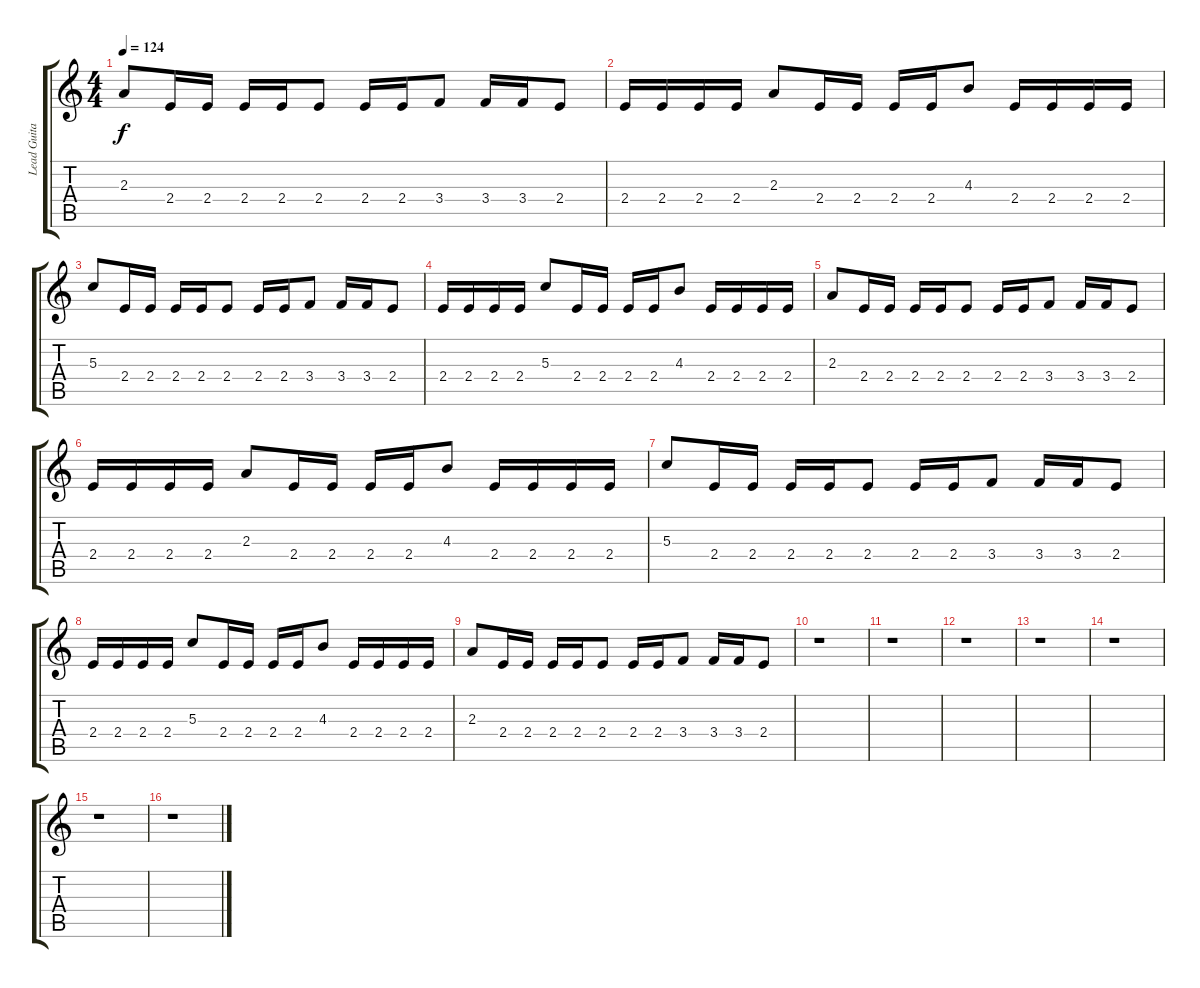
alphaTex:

\track ("Lead Guitar" "Lead Guita") {instrument distortionguitar}
\staff {score tabs}
\tuning (E4 B3 G3 D3 A2 E2) {hide}
\ts (4 4)
\tempo 124
\clef g2
\ks c
2.3.8{dy f} 2.4.16 2.4.16 2.4.16 2.4.16 2.4.8 2.4.16 2.4.16 3.4.8 3.4.16 3.4.16 2.4.8 |
2.4.16 2.4.16 2.4.16 2.4.16 2.3.8 2.4.16 2.4.16 2.4.16 2.4.16 4.3.8 2.4.16 2.4.16 2.4.16 2.4.16 |
5.3.8 2.4.16 2.4.16 2.4.16 2.4.16 2.4.8 2.4.16 2.4.16 3.4.8 3.4.16 3.4.16 2.4.8 |
2.4.16 2.4.16 2.4.16 2.4.16 5.3.8 2.4.16 2.4.16 2.4.16 2.4.16 4.3.8 2.4.16 2.4.16 2.4.16 2.4.16 |
2.3.8 2.4.16 2.4.16 2.4.16 2.4.16 2.4.8 2.4.16 2.4.16 3.4.8 3.4.16 3.4.16 2.4.8 |
2.4.16 2.4.16 2.4.16 2.4.16 2.3.8 2.4.16 2.4.16 2.4.16 2.4.16 4.3.8 2.4.16 2.4.16 2.4.16 2.4.16 |
5.3.8 2.4.16 2.4.16 2.4.16 2.4.16 2.4.8 2.4.16 2.4.16 3.4.8 3.4.16 3.4.16 2.4.8 |
2.4.16 2.4.16 2.4.16 2.4.16 5.3.8 2.4.16 2.4.16 2.4.16 2.4.16 4.3.8 2.4.16 2.4.16 2.4.16 2.4.16 |
2.3.8 2.4.16 2.4.16 2.4.16 2.4.16 2.4.8 2.4.16 2.4.16 3.4.8 3.4.16 3.4.16 2.4.8 |
r.1 |
r.1 |
r.1 |
r.1 |
r.1 |
r.1 |
r.1
